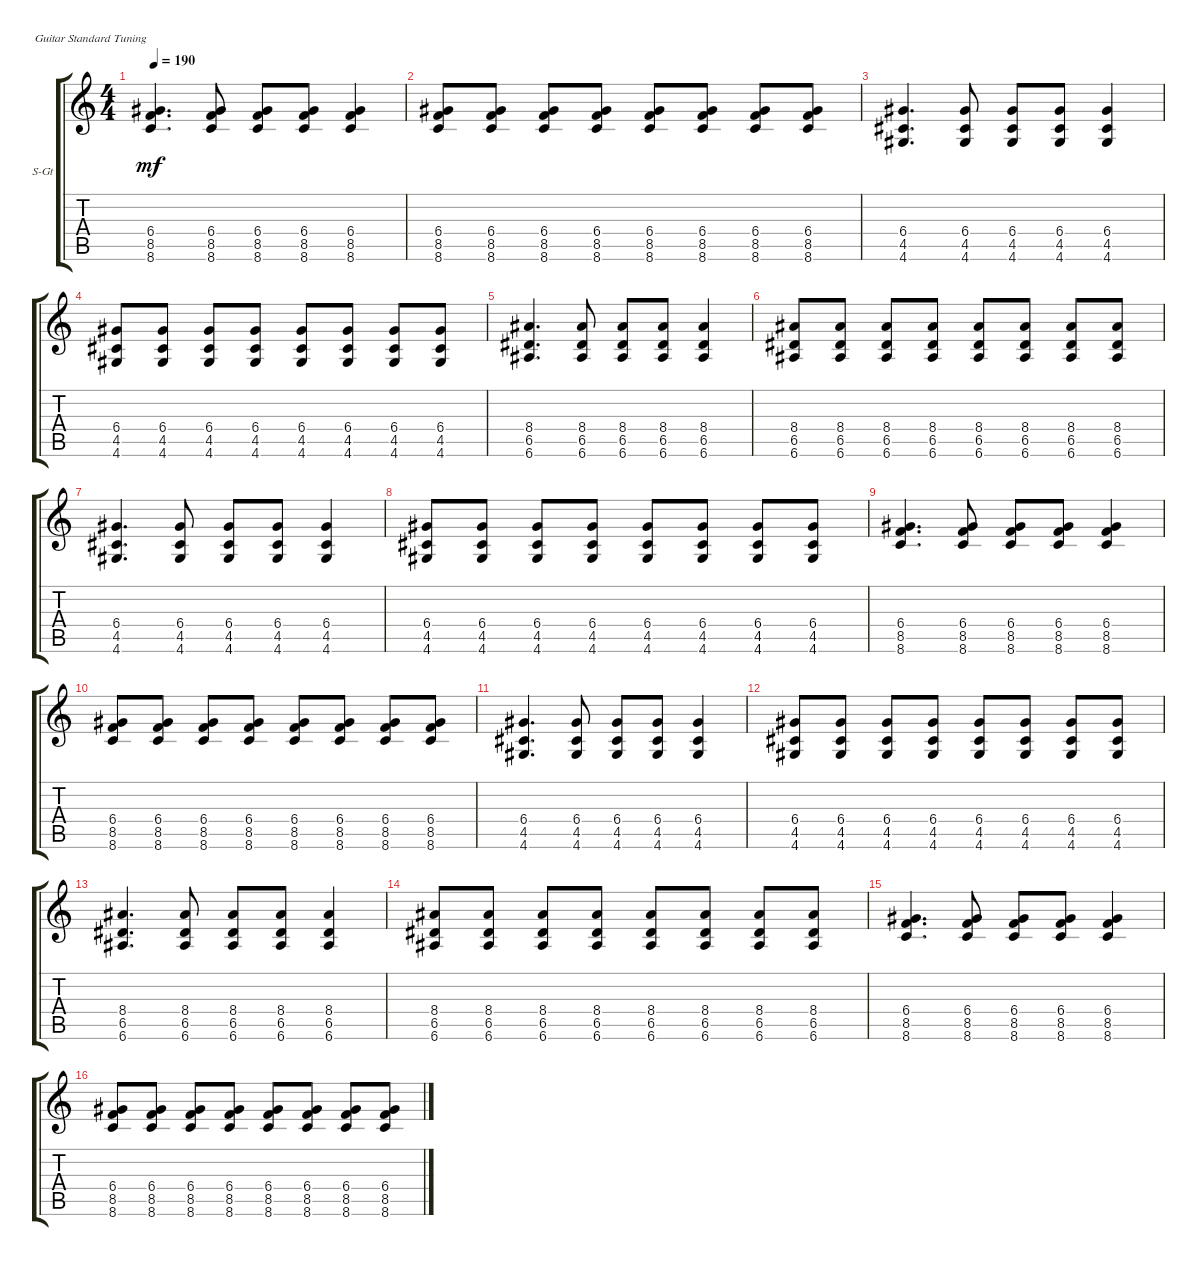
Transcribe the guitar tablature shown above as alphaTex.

\defaultSystemsLayout 4
\bracketExtendMode groupsimilarinstruments
\firstSystemTrackNameOrientation horizontal
\otherSystemsTrackNameOrientation horizontal
\track ("Steel Guitar" "S-Gt") {instrument acousticguitarsteel}
\staff {score tabs}
\tuning (E4 B3 G3 D3 A2 E2)
\ts (4 4)
\tempo 190
\clef g2
\ks c
(8.6 8.5 6.4).4{d dy mf} (8.6 8.5 6.4).8 (8.6 8.5 6.4).8 (8.6 8.5 6.4).8 (8.6 8.5 6.4).4 |
(8.6 8.5 6.4).8 (8.6 8.5 6.4).8 (8.6 8.5 6.4).8 (8.6 8.5 6.4).8 (8.6 8.5 6.4).8 (8.6 8.5 6.4).8 (8.6 8.5 6.4).8 (8.6 8.5 6.4).8 |
(4.6 4.5 6.4).4{d} (4.6 4.5 6.4).8 (4.6 4.5 6.4).8 (4.6 4.5 6.4).8 (4.6 4.5 6.4).4 |
(4.6 4.5 6.4).8 (4.6 4.5 6.4).8 (4.6 4.5 6.4).8 (4.6 4.5 6.4).8 (4.6 4.5 6.4).8 (4.6 4.5 6.4).8 (4.6 4.5 6.4).8 (4.6 4.5 6.4).8 |
(6.6 6.5 8.4).4{d} (6.6 6.5 8.4).8 (6.6 6.5 8.4).8 (6.6 6.5 8.4).8 (6.6 6.5 8.4).4 |
(6.6 6.5 8.4).8 (6.6 6.5 8.4).8 (6.6 6.5 8.4).8 (6.6 6.5 8.4).8 (6.6 6.5 8.4).8 (6.5 8.4 6.6).8 (6.6 6.5 8.4).8 (6.6 6.5 8.4).8 |
(4.6 4.5 6.4).4{d} (4.6 4.5 6.4).8 (4.6 4.5 6.4).8 (4.6 4.5 6.4).8 (4.6 4.5 6.4).4 |
(4.6 4.5 6.4).8 (4.6 4.5 6.4).8 (4.6 4.5 6.4).8 (4.6 4.5 6.4).8 (4.6 4.5 6.4).8 (4.6 4.5 6.4).8 (4.6 4.5 6.4).8 (4.6 4.5 6.4).8 |
(8.6 8.5 6.4).4{d} (8.6 8.5 6.4).8 (8.6 8.5 6.4).8 (8.6 8.5 6.4).8 (8.6 8.5 6.4).4 |
(8.6 8.5 6.4).8 (8.6 8.5 6.4).8 (8.6 8.5 6.4).8 (8.6 8.5 6.4).8 (8.6 8.5 6.4).8 (8.6 8.5 6.4).8 (8.6 8.5 6.4).8 (8.6 8.5 6.4).8 |
(4.6 4.5 6.4).4{d} (4.6 4.5 6.4).8 (4.6 4.5 6.4).8 (4.6 4.5 6.4).8 (4.6 4.5 6.4).4 |
(4.6 4.5 6.4).8 (4.6 4.5 6.4).8 (4.6 4.5 6.4).8 (4.6 4.5 6.4).8 (4.6 4.5 6.4).8 (4.6 4.5 6.4).8 (4.6 4.5 6.4).8 (4.6 4.5 6.4).8 |
(6.6 6.5 8.4).4{d} (6.6 6.5 8.4).8 (6.6 6.5 8.4).8 (6.6 6.5 8.4).8 (6.6 6.5 8.4).4 |
(6.6 6.5 8.4).8 (6.6 6.5 8.4).8 (6.6 6.5 8.4).8 (6.6 6.5 8.4).8 (6.6 6.5 8.4).8 (6.5 8.4 6.6).8 (6.6 6.5 8.4).8 (6.6 6.5 8.4).8 |
(8.6 8.5 6.4).4{d} (8.6 8.5 6.4).8 (8.6 8.5 6.4).8 (8.6 8.5 6.4).8 (8.6 8.5 6.4).4 |
(8.6 8.5 6.4).8 (8.6 8.5 6.4).8 (8.6 8.5 6.4).8 (8.6 8.5 6.4).8 (8.6 8.5 6.4).8 (8.6 8.5 6.4).8 (8.6 8.5 6.4).8 (8.6 8.5 6.4).8
